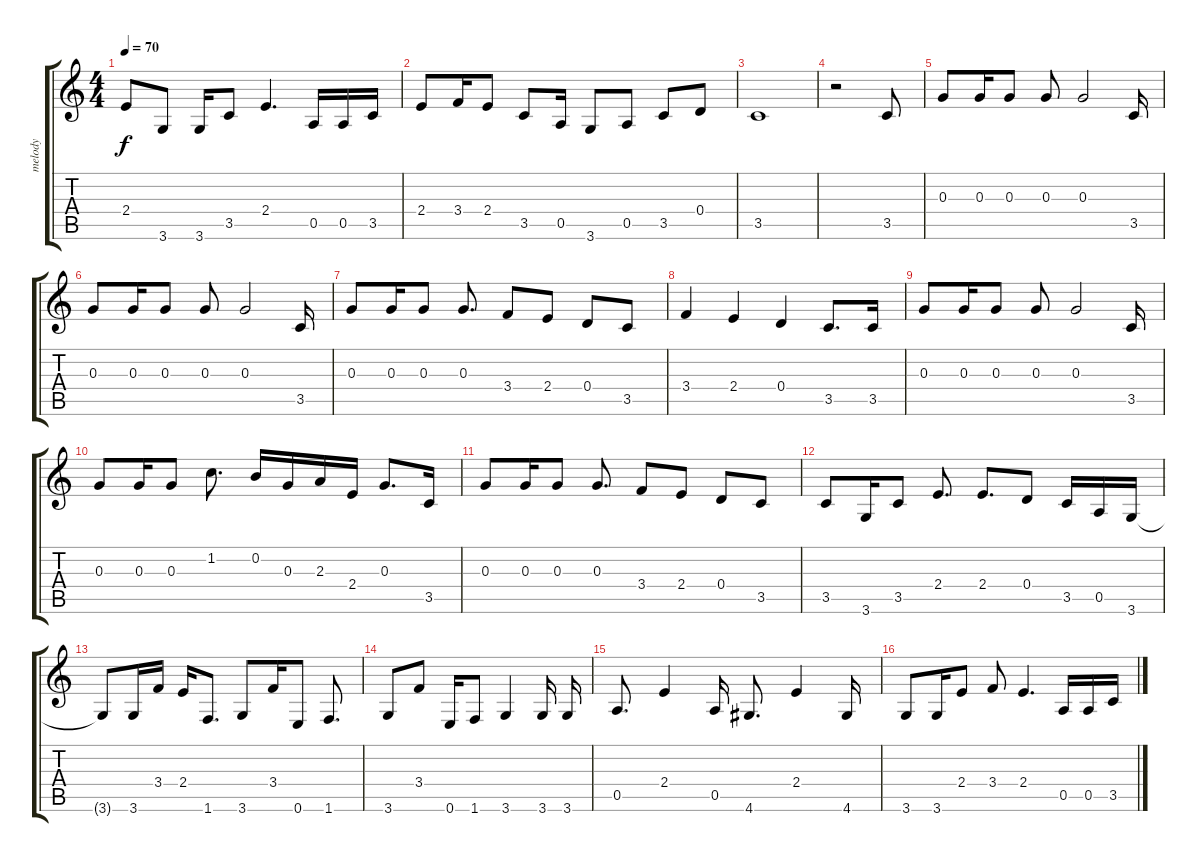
\track ("melody" "melody") {instrument acousticguitarsteel}
\staff {score tabs}
\tuning (E4 B3 G3 D3 A2 E2) {hide}
\ts (4 4)
\tempo 70
\clef g2
\ks c
2.4.8{dy f} 3.6.8 3.6.16 3.5.8 2.4.4{d} 0.5.16 0.5.16 3.5.16 |
2.4.8 3.4.16 2.4.8 3.5.8 0.5.16 3.6.8 0.5.8 3.5.8 0.4.8 |
3.5.1 |
r.2 3.5.8 |
0.3.8 0.3.16 0.3.8 0.3.8 0.3.2 3.5.16 |
0.3.8 0.3.16 0.3.8 0.3.8 0.3.2 3.5.16 |
0.3.8 0.3.16 0.3.8 0.3.8{d} 3.4.8 2.4.8 0.4.8 3.5.8 |
3.4.4 2.4.4 0.4.4 3.5.8{d} 3.5.16 |
0.3.8 0.3.16 0.3.8 0.3.8 0.3.2 3.5.16 |
0.3.8 0.3.16 0.3.8 1.2.8{d} 0.2.16 0.3.16 2.3.16 2.4.16 0.3.8{d} 3.5.16 |
0.3.8 0.3.16 0.3.8 0.3.8{d} 3.4.8 2.4.8 0.4.8 3.5.8 |
3.5.8 3.6.16 3.5.8 2.4.8{d} 2.4.8{d} 0.4.8 3.5.16 0.5.16 3.6.16 |
3.6{t}.8 3.6.16 3.4.16 2.4.16 1.6.8{d} 3.6.8 3.4.16 0.6.8 1.6.8{d} |
3.6.8 3.4.8 0.6.16 1.6.8 3.6.4 3.6.16 3.6.16 |
0.5.8{d} 2.4.4 0.5.16 4.6.8{d} 2.4.4 4.6.16 |
3.6.8 3.6.16 2.4.8 3.4.8 2.4.4{d} 0.5.16 0.5.16 3.5.16
